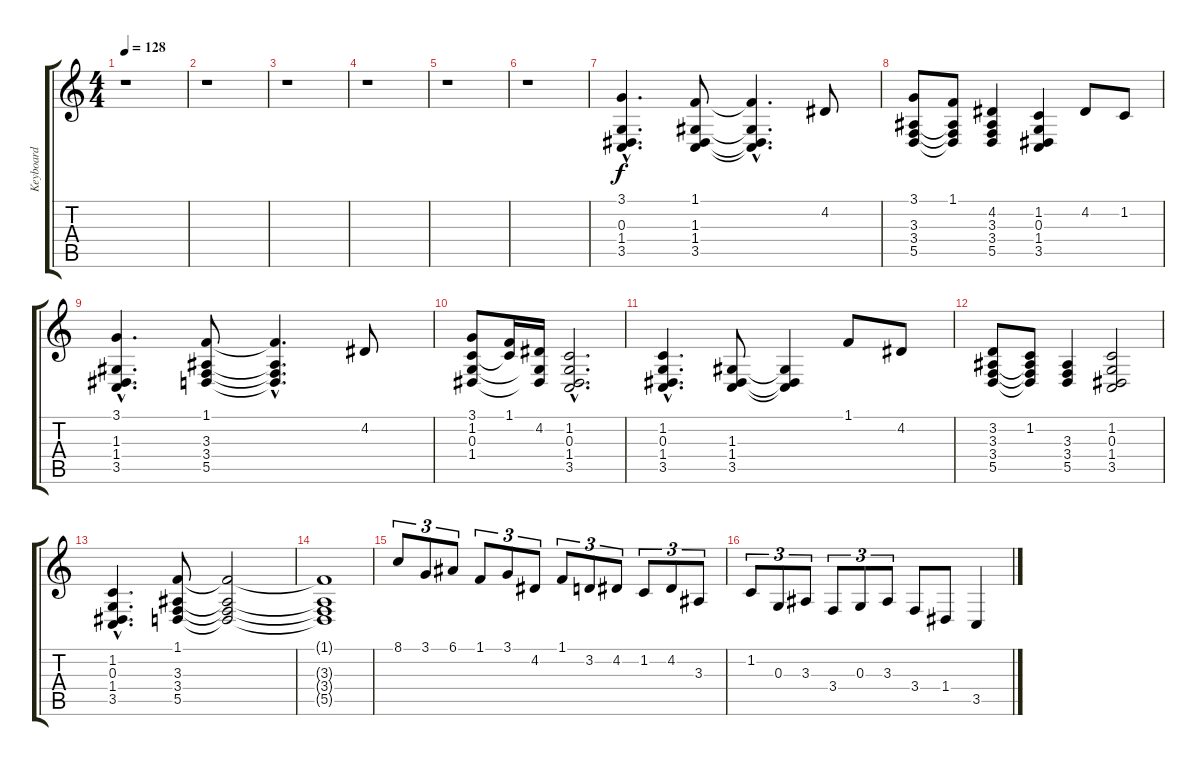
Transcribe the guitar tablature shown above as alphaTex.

\track ("Keyboard" "Keyboard") {instrument synthstrings1}
\staff {score tabs}
\tuning (E4 B3 G3 D3 A2 E2) {hide}
\ts (4 4)
\tempo 128
\clef g2
\ks c
r.1{dy f instrument synthstrings1} |
r.1 |
r.1 |
r.1 |
r.1 |
r.1 |
(3.1{hac} 0.3{hac} 1.4{hac} 3.5{hac}).4{d} (1.1 1.3 1.4 3.5).8 (1.1{hac t} 1.3{hac t} 1.4{hac t} 3.5{hac t}).4{d} 4.2.8 |
(3.1 3.3 3.4 5.5).8 (1.1 3.3{t} 3.4{t} 5.5{t}).8 (4.2 3.3 3.4 5.5).4 (1.2 0.3 1.4 3.5).4 4.2.8 1.2.8 |
(3.1{hac} 1.3{hac} 1.4{hac} 3.5{hac}).4{d} (1.1 3.3 3.4 5.5).8 (1.1{hac t} 3.3{hac t} 3.4{hac t} 5.5{hac t}).4{d} 4.2.8 |
(3.1 1.2 0.3 1.4).8 (1.1 1.2{t}).16 (4.2 0.3{t} 1.4{t}).16 (1.2{hac} 0.3{hac} 1.4{hac} 3.5{hac}).2{d} |
(1.2{hac} 0.3{hac} 1.4{hac} 3.5{hac}).4{d} (1.3 1.4 3.5).8 (1.3{t} 1.4{t} 3.5{t}).4 1.1.8 4.2.8 |
(3.2 3.3 3.4 5.5).8 (1.2 3.3{t} 3.4{t} 5.5{t}).8 (3.3 3.4 5.5).4 (1.2 0.3 1.4 3.5).2 |
(1.2{hac} 0.3{hac} 1.4{hac} 3.5{hac}).4{d} (1.1 3.3 3.4 5.5).8 (1.1{t} 3.3{t} 3.4{t} 5.5{t}).2 |
(1.1{t} 3.3{t} 3.4{t} 5.5{t}).1 |
8.1.8{tu (3 2)} 3.1.8{tu (3 2)} 6.1.8{tu (3 2)} 1.1.8{tu (3 2)} 3.1.8{tu (3 2)} 4.2.8{tu (3 2)} 1.1.8{tu (3 2)} 3.2.8{tu (3 2)} 4.2.8{tu (3 2)} 1.2.8{tu (3 2)} 4.2.8{tu (3 2)} 3.3.8{tu (3 2)} |
1.2.8{tu (3 2)} 0.3.8{tu (3 2)} 3.3.8{tu (3 2)} 3.4.8{tu (3 2)} 0.3.8{tu (3 2)} 3.3.8{tu (3 2)} 3.4.8 1.4.8 3.5.4
